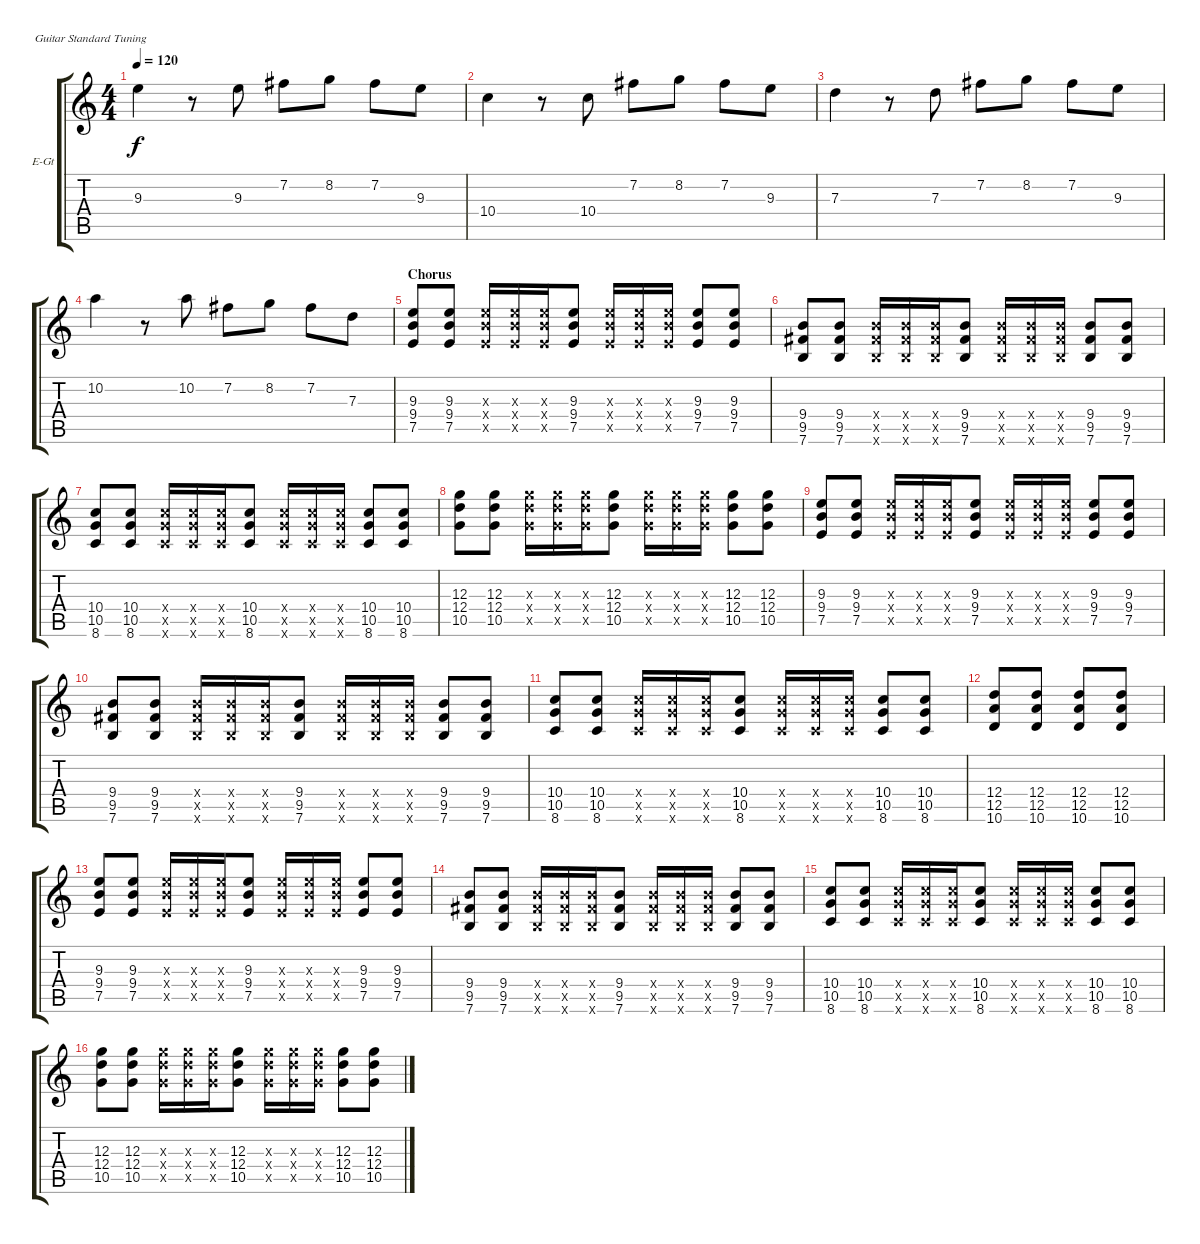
\defaultSystemsLayout 4
\bracketExtendMode groupsimilarinstruments
\firstSystemTrackNameOrientation horizontal
\otherSystemsTrackNameOrientation horizontal
\track ("Lead Gt 2" "E-Gt") {instrument distortionguitar}
\staff {score tabs}
\tuning (E4 B3 G3 D3 A2 E2)
\ts (4 4)
\tempo 120
\clef g2
\ks c
9.3.4{dy f} r.8 9.3.8 7.2.8 8.2.8 7.2.8 9.3.8 |
10.4.4 r.8 10.4.8 7.2.8 8.2.8 7.2.8 9.3.8 |
7.3.4 r.8 7.3.8 7.2.8 8.2.8 7.2.8 9.3.8 |
10.2.4 r.8 10.2.8 7.2.8 8.2.8 7.2.8 7.3.8 |
\section ("" "Chorus")
(7.5 9.4 9.3).8 (7.5 9.4 9.3).8 (7.5{x} 9.4{x} 9.3{x}).16 (7.5{x} 9.4{x} 9.3{x}).16 (7.5{x} 9.4{x} 9.3{x}).16 (7.5 9.4 9.3).8 (7.5{x} 9.4{x} 9.3{x}).16 (7.5{x} 9.4{x} 9.3{x}).16 (7.5{x} 9.4{x} 9.3{x}).16 (7.5 9.4 9.3).8 (7.5 9.4 9.3).8 |
(7.6 9.5 9.4).8 (7.6 9.5 9.4).8 (7.6{x} 9.5{x} 9.4{x}).16 (7.6{x} 9.5{x} 9.4{x}).16 (7.6{x} 9.5{x} 9.4{x}).16 (7.6 9.5 9.4).8 (7.6{x} 9.5{x} 9.4{x}).16 (7.6{x} 9.5{x} 9.4{x}).16 (7.6{x} 9.5{x} 9.4{x}).16 (7.6 9.5 9.4).8 (7.6 9.5 9.4).8 |
(8.6 10.5 10.4).8 (8.6 10.5 10.4).8 (8.6{x} 10.5{x} 10.4{x}).16 (8.6{x} 10.5{x} 10.4{x}).16 (8.6{x} 10.5{x} 10.4{x}).16 (8.6 10.5 10.4).8 (8.6{x} 10.5{x} 10.4{x}).16 (8.6{x} 10.5{x} 10.4{x}).16 (8.6{x} 10.5{x} 10.4{x}).16 (8.6 10.5 10.4).8 (8.6 10.5 10.4).8 |
(10.5 12.4 12.3).8 (10.5 12.4 12.3).8 (10.5{x} 12.4{x} 12.3{x}).16 (10.5{x} 12.4{x} 12.3{x}).16 (10.5{x} 12.4{x} 12.3{x}).16 (10.5 12.4 12.3).8 (10.5{x} 12.4{x} 12.3{x}).16 (10.5{x} 12.4{x} 12.3{x}).16 (10.5{x} 12.4{x} 12.3{x}).16 (10.5 12.4 12.3).8 (10.5 12.4 12.3).8 |
(7.5 9.4 9.3).8 (7.5 9.4 9.3).8 (7.5{x} 9.4{x} 9.3{x}).16 (7.5{x} 9.4{x} 9.3{x}).16 (7.5{x} 9.4{x} 9.3{x}).16 (7.5 9.4 9.3).8 (7.5{x} 9.4{x} 9.3{x}).16 (7.5{x} 9.4{x} 9.3{x}).16 (7.5{x} 9.4{x} 9.3{x}).16 (7.5 9.4 9.3).8 (7.5 9.4 9.3).8 |
(7.6 9.5 9.4).8 (7.6 9.5 9.4).8 (7.6{x} 9.5{x} 9.4{x}).16 (7.6{x} 9.5{x} 9.4{x}).16 (7.6{x} 9.5{x} 9.4{x}).16 (7.6 9.5 9.4).8 (7.6{x} 9.5{x} 9.4{x}).16 (7.6{x} 9.5{x} 9.4{x}).16 (7.6{x} 9.5{x} 9.4{x}).16 (7.6 9.5 9.4).8 (7.6 9.5 9.4).8 |
(8.6 10.5 10.4).8 (8.6 10.5 10.4).8 (8.6{x} 10.5{x} 10.4{x}).16 (8.6{x} 10.5{x} 10.4{x}).16 (8.6{x} 10.5{x} 10.4{x}).16 (8.6 10.5 10.4).8 (8.6{x} 10.5{x} 10.4{x}).16 (8.6{x} 10.5{x} 10.4{x}).16 (8.6{x} 10.5{x} 10.4{x}).16 (8.6 10.5 10.4).8 (8.6 10.5 10.4).8 |
(12.4 10.6 12.5).8 (12.4 10.6 12.5).8 (12.4 10.6 12.5).8 (12.4 10.6 12.5).8 |
(7.5 9.4 9.3).8 (7.5 9.4 9.3).8 (7.5{x} 9.4{x} 9.3{x}).16 (7.5{x} 9.4{x} 9.3{x}).16 (7.5{x} 9.4{x} 9.3{x}).16 (7.5 9.4 9.3).8 (7.5{x} 9.4{x} 9.3{x}).16 (7.5{x} 9.4{x} 9.3{x}).16 (7.5{x} 9.4{x} 9.3{x}).16 (7.5 9.4 9.3).8 (7.5 9.4 9.3).8 |
(7.6 9.5 9.4).8 (7.6 9.5 9.4).8 (7.6{x} 9.5{x} 9.4{x}).16 (7.6{x} 9.5{x} 9.4{x}).16 (7.6{x} 9.5{x} 9.4{x}).16 (7.6 9.5 9.4).8 (7.6{x} 9.5{x} 9.4{x}).16 (7.6{x} 9.5{x} 9.4{x}).16 (7.6{x} 9.5{x} 9.4{x}).16 (7.6 9.5 9.4).8 (7.6 9.5 9.4).8 |
(8.6 10.5 10.4).8 (8.6 10.5 10.4).8 (8.6{x} 10.5{x} 10.4{x}).16 (8.6{x} 10.5{x} 10.4{x}).16 (8.6{x} 10.5{x} 10.4{x}).16 (8.6 10.5 10.4).8 (8.6{x} 10.5{x} 10.4{x}).16 (8.6{x} 10.5{x} 10.4{x}).16 (8.6{x} 10.5{x} 10.4{x}).16 (8.6 10.5 10.4).8 (8.6 10.5 10.4).8 |
(10.5 12.4 12.3).8 (10.5 12.4 12.3).8 (10.5{x} 12.4{x} 12.3{x}).16 (10.5{x} 12.4{x} 12.3{x}).16 (10.5{x} 12.4{x} 12.3{x}).16 (10.5 12.4 12.3).8 (10.5{x} 12.4{x} 12.3{x}).16 (10.5{x} 12.4{x} 12.3{x}).16 (10.5{x} 12.4{x} 12.3{x}).16 (10.5 12.4 12.3).8 (10.5 12.4 12.3).8
